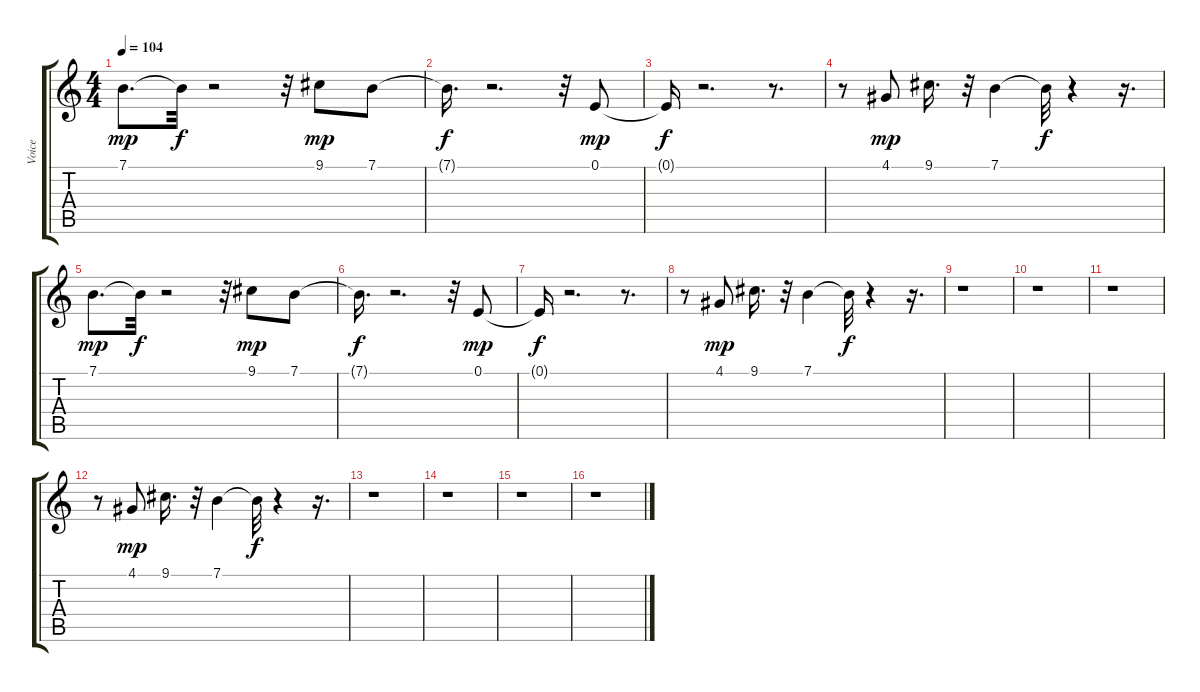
\track ("Voice" "Voice") {instrument choiraahs}
\staff {score tabs}
\tuning (E4 B3 G3 D3 A2 E2) {hide}
\ts (4 4)
\tempo 104
\clef g2
\ks c
7.1.8{d dy mp} 7.1{t}.32{dy f} r.2 r.32 9.1.8{dy mp} 7.1.8 |
7.1{t}.16{d dy f} r.2{d} r.32 0.1.8{dy mp} |
0.1{t}.16{dy f} r.2{d} r.8{d} |
r.8 4.1.8{dy mp} 9.1.16{d} r.32 7.1.4 7.1{t}.32{dy f} r.4 r.16{d} |
7.1.8{d dy mp} 7.1{t}.32{dy f} r.2 r.32 9.1.8{dy mp} 7.1.8 |
7.1{t}.16{d dy f} r.2{d} r.32 0.1.8{dy mp} |
0.1{t}.16{dy f} r.2{d} r.8{d} |
r.8 4.1.8{dy mp} 9.1.16{d} r.32 7.1.4 7.1{t}.32{dy f} r.4 r.16{d} |
r.1 |
r.1 |
r.1 |
r.8 4.1.8{dy mp} 9.1.16{d} r.32 7.1.4 7.1{t}.32{dy f} r.4 r.16{d} |
r.1 |
r.1 |
r.1 |
r.1
